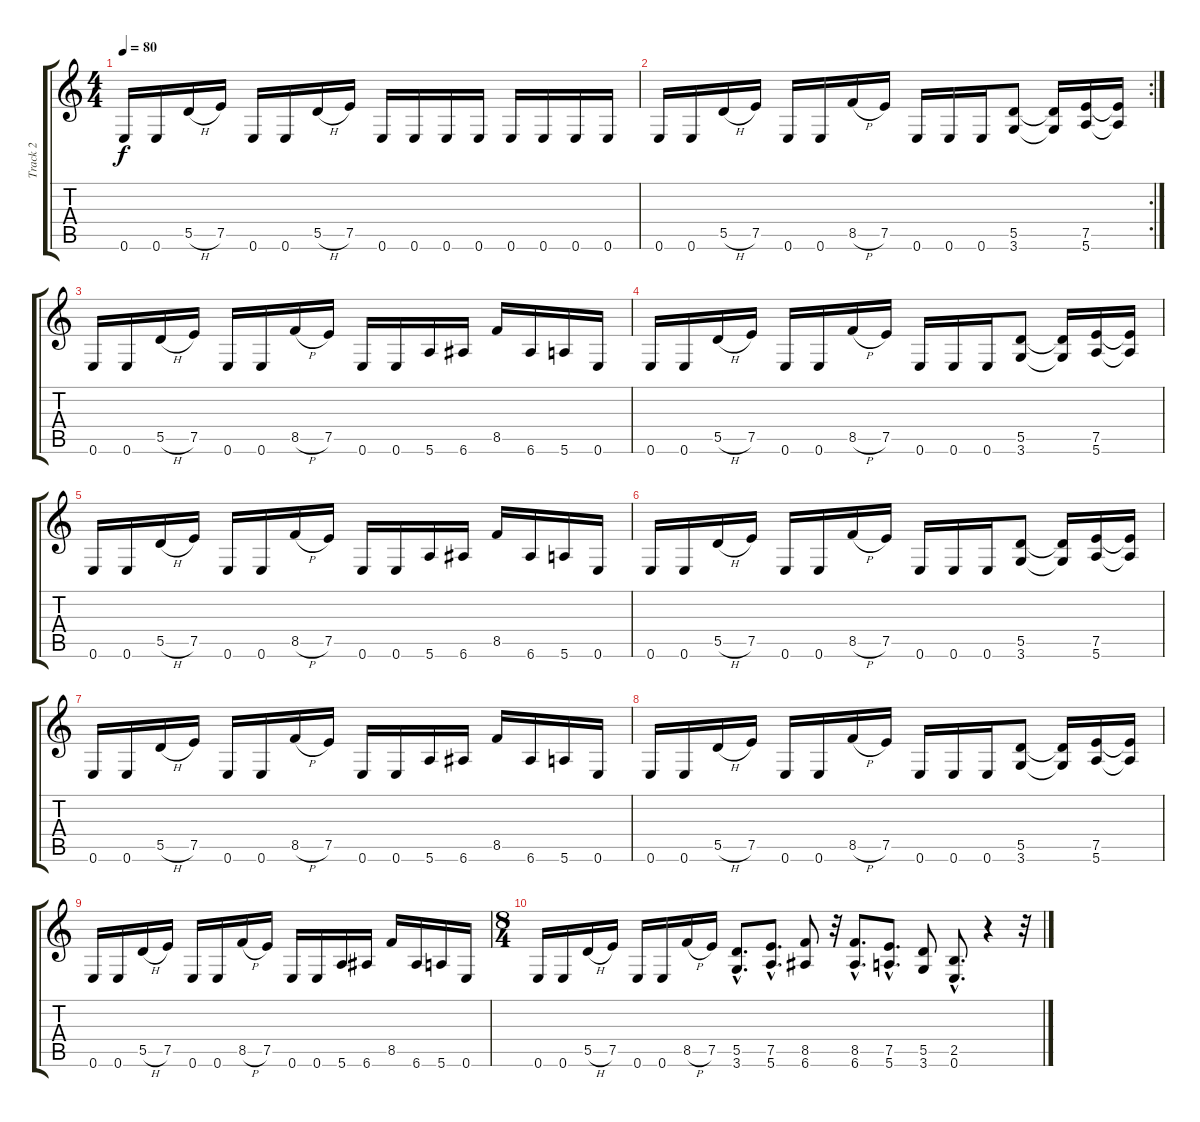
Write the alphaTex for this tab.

\track ("Track 2" "Track 2") {instrument overdrivenguitar}
\staff {score tabs}
\tuning (E4 B3 G3 D3 A2 E2) {hide}
\ts (4 4)
\tempo 80
\clef g2
\ks c
0.6.16{dy f} 0.6.16 5.5{h}.16 7.5.16 0.6.16 0.6.16 5.5{h}.16 7.5.16 0.6.16 0.6.16 0.6.16 0.6.16 0.6.16 0.6.16 0.6.16 0.6.16 |
\rc 2
0.6.16 0.6.16 5.5{h}.16 7.5.16 0.6.16 0.6.16 8.5{h}.16 7.5.16 0.6.16 0.6.16 0.6.16 (5.5 3.6).8 (5.5{t} 3.6{t}).16 (7.5 5.6).16 (7.5{t} 5.6{t}).16 |
0.6.16 0.6.16 5.5{h}.16 7.5.16 0.6.16 0.6.16 8.5{h}.16 7.5.16 0.6.16 0.6.16 5.6.16 6.6.16 8.5.16 6.6.16 5.6.16 0.6.16 |
0.6.16 0.6.16 5.5{h}.16 7.5.16 0.6.16 0.6.16 8.5{h}.16 7.5.16 0.6.16 0.6.16 0.6.16 (5.5 3.6).8 (5.5{t} 3.6{t}).16 (7.5 5.6).16 (7.5{t} 5.6{t}).16 |
0.6.16 0.6.16 5.5{h}.16 7.5.16 0.6.16 0.6.16 8.5{h}.16 7.5.16 0.6.16 0.6.16 5.6.16 6.6.16 8.5.16 6.6.16 5.6.16 0.6.16 |
0.6.16 0.6.16 5.5{h}.16 7.5.16 0.6.16 0.6.16 8.5{h}.16 7.5.16 0.6.16 0.6.16 0.6.16 (5.5 3.6).8 (5.5{t} 3.6{t}).16 (7.5 5.6).16 (7.5{t} 5.6{t}).16 |
0.6.16 0.6.16 5.5{h}.16 7.5.16 0.6.16 0.6.16 8.5{h}.16 7.5.16 0.6.16 0.6.16 5.6.16 6.6.16 8.5.16 6.6.16 5.6.16 0.6.16 |
0.6.16 0.6.16 5.5{h}.16 7.5.16 0.6.16 0.6.16 8.5{h}.16 7.5.16 0.6.16 0.6.16 0.6.16 (5.5 3.6).8 (5.5{t} 3.6{t}).16 (7.5 5.6).16 (7.5{t} 5.6{t}).16 |
0.6.16 0.6.16 5.5{h}.16 7.5.16 0.6.16 0.6.16 8.5{h}.16 7.5.16 0.6.16 0.6.16 5.6.16 6.6.16 8.5.16 6.6.16 5.6.16 0.6.16 |
\ts (8 4)
0.6.16 0.6.16 5.5{h}.16 7.5.16 0.6.16 0.6.16 8.5{h}.16 7.5.16 (5.5{hac} 3.6{hac}).8{d} (7.5{hac} 5.6{hac}).8{d} (8.5 6.6).8 r.32 (8.5{hac} 6.6{hac}).8{d} (7.5{hac} 5.6{hac}).8{d} (5.5 3.6).8 (2.5{hac} 0.6{hac}).8{d} r.4 r.32
